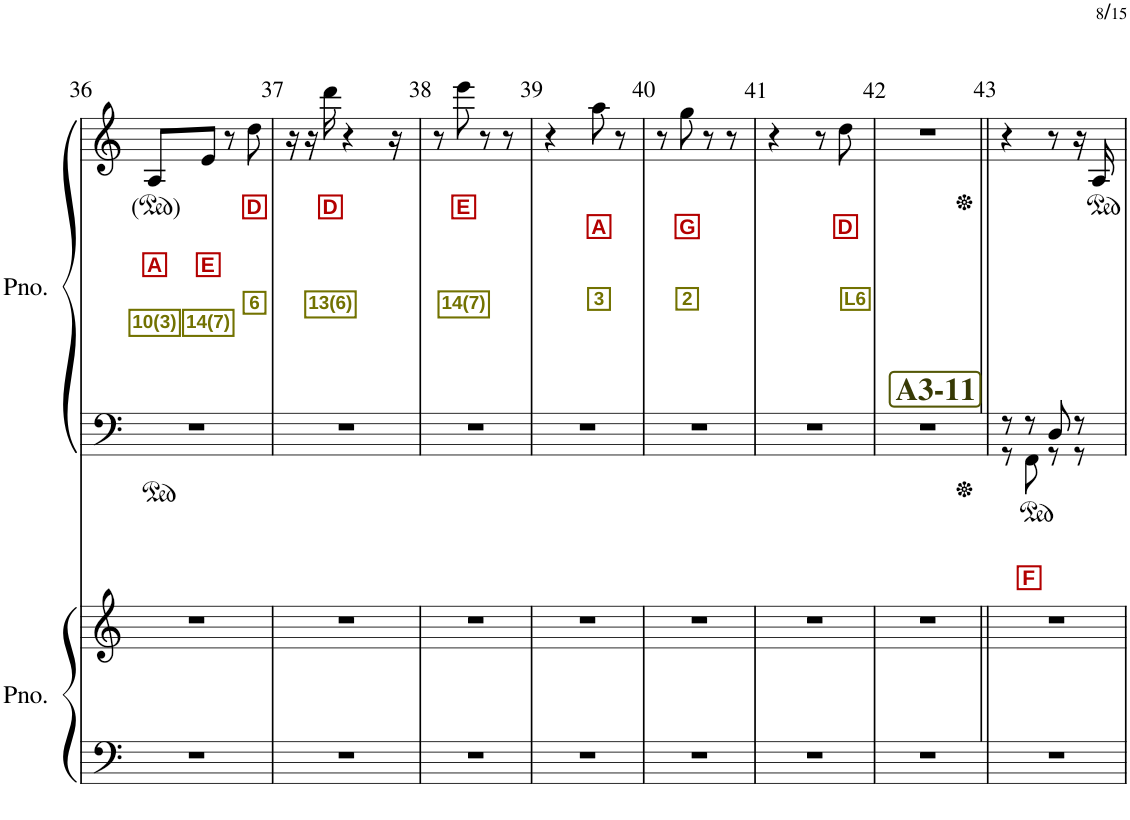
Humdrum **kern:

**kern	**kern	**kern	**text	**text	**kern	**text	**text	**text
*part2	*part2	*part1	*part1	*part1	*part1	*part1	*part1	*part1
*staff4	*staff3	*staff2	*staff2	*staff2	*staff1	*staff1	*staff1	*staff1
*I"ピアノ	*	*I"ピアノ	*	*	*	*	*	*
!!LO:PB:g=z
*clefF4	*clefG2	*clefF4	*	*	*clefG2	*	*	*
*k[]	*k[]	*k[]	*	*	*k[]	*	*	*
*M2/4	*M2/4	*M2/4	*	*	*M2/4	*	*	*
=36	=36	=36	=36	=36	=36	=36	=36	=36
!	!	!	!	!	!	!	!LO:LY:b:color=#B30000	!LO:LY:b:color=#727200
2r	2r	2r	.	.	8A/L	.	A	10(3)
!	!	!	!	!	!	!	!LO:LY:b:color=#B30000	!LO:LY:b:color=#727200
.	.	.	.	.	8e/J	.	E	14(7)
.	.	.	.	.	8r	.	.	.
!	!	!	!	!	!	!	!LO:LY:b:color=#B30000	!LO:LY:b:color=#727200
.	.	.	.	.	8dd\	.	D	6
=37	=37	=37	=37	=37	=37	=37	=37	=37
2r	2r	2r	.	.	16r	.	.	.
.	.	.	.	.	16r	.	.	.
!	!	!	!	!	!	!	!LO:LY:b:color=#B30000	!LO:LY:b:color=#727200
.	.	.	.	.	16ddd\	.	D	13(6)
.	.	.	.	.	4r	.	.	.
.	.	.	.	.	16r	.	.	.
=38	=38	=38	=38	=38	=38	=38	=38	=38
2r	2r	2r	.	.	8r	.	.	.
!	!	!	!	!	!	!	!LO:LY:b:color=#B30000	!LO:LY:b:color=#727200
.	.	.	.	.	8eee\	.	E	14(7)
.	.	.	.	.	8r	.	.	.
.	.	.	.	.	8r	.	.	.
=39	=39	=39	=39	=39	=39	=39	=39	=39
2r	2r	2r	.	.	4r	.	.	.
!	!	!	!	!	!	!	!LO:LY:b:color=#B30000	!LO:LY:b:color=#727200
.	.	.	.	.	8aa\	.	A	3
.	.	.	.	.	8r	.	.	.
=40	=40	=40	=40	=40	=40	=40	=40	=40
2r	2r	2r	.	.	8r	.	.	.
!	!	!	!	!	!	!	!LO:LY:b:color=#B30000	!LO:LY:b:color=#727200
.	.	.	.	.	8gg\	.	G	2
.	.	.	.	.	8r	.	.	.
.	.	.	.	.	8r	.	.	.
=41	=41	=41	=41	=41	=41	=41	=41	=41
2r	2r	2r	.	.	4r	.	.	.
.	.	.	.	.	8r	.	.	.
!	!	!	!	!	!	!	!LO:LY:b:color=#B30000	!LO:LY:b:color=#727200
.	.	.	.	.	8dd\	.	D	L6
=42	=42	=42	=42	=42	=42	=42	=42	=42
2r	2r	2r	.	.	2r	.	.	.
!!LO:REH:place=s1:b:B:cj:color=#373904:fs=15:t=A3-11
=43||	=43||	=43||	=43||	=43||	=43||	=43||	=43||	=43||
*	*	*^	*	*	*	*	*	*
2r	2r	8r	8r	.	.	4r	.	.	.
!	!	!	!	!	!LO:LY:b:color=#B30000	!	!	!	!
.	.	8r	8FF\	.	F	.	.	.	.
.	.	8D/	8r	.	.	8r	.	.	.
.	.	8r	8r	.	.	16r	.	.	.
.	.	.	.	.	.	16A/	.	.	.
*	*	*v	*v	*	*	*	*	*	*
=	=	=	=	=	=	=	=	=
*-	*-	*-	*-	*-	*-	*-	*-	*-
